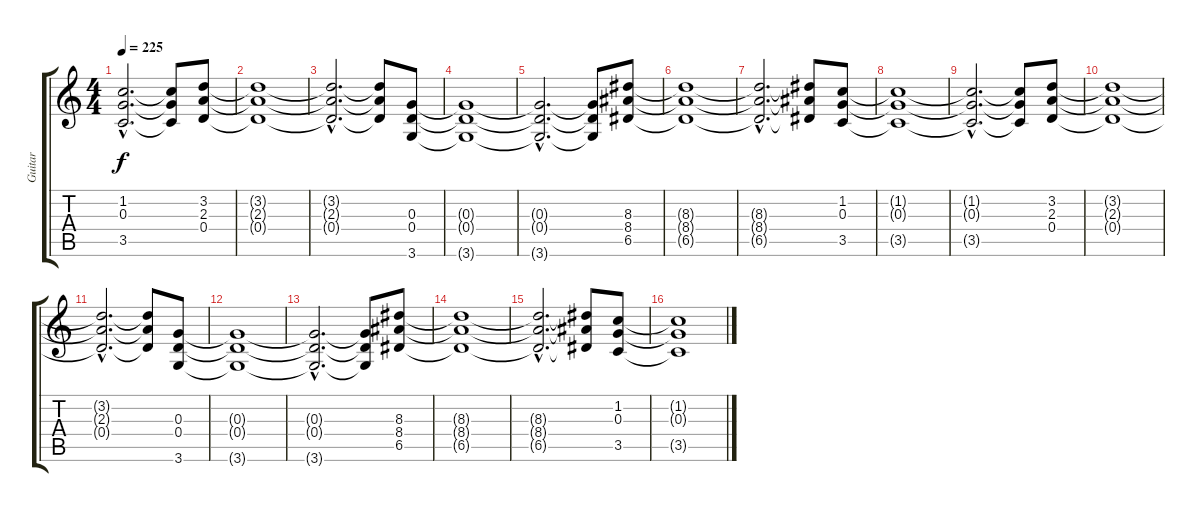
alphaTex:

\track ("Guitar" "Guitar") {instrument distortionguitar}
\staff {score tabs}
\tuning (E4 B3 G3 D3 A2 E2) {hide}
\ts (4 4)
\tempo 225
\clef g2
\ks c
(1.2{hac t} 0.3{hac t} 3.5{hac t}).2{d dy f} (1.2{t} 0.3{t} 3.5{t}).8 (3.2 2.3 0.4).8 |
(3.2{t} 2.3{t} 0.4{t}).1 |
(3.2{hac t} 2.3{hac t} 0.4{hac t}).2{d} (3.2{t} 2.3{t} 0.4{t}).8 (0.3 0.4 3.6).8 |
(0.3{t} 0.4{t} 3.6{t}).1 |
(0.3{hac t} 0.4{hac t} 3.6{hac t}).2{d} (0.3{t} 0.4{t} 3.6{t}).8 (8.3 8.4 6.5).8 |
(8.3{t} 8.4{t} 6.5{t}).1 |
(8.3{hac t} 8.4{hac t} 6.5{hac t}).2{d} (8.3{t} 8.4{t} 6.5{t}).8 (1.2 0.3 3.5).8 |
(1.2{t} 0.3{t} 3.5{t}).1 |
(1.2{hac t} 0.3{hac t} 3.5{hac t}).2{d} (1.2{t} 0.3{t} 3.5{t}).8 (3.2 2.3 0.4).8 |
(3.2{t} 2.3{t} 0.4{t}).1 |
(3.2{hac t} 2.3{hac t} 0.4{hac t}).2{d} (3.2{t} 2.3{t} 0.4{t}).8 (0.3 0.4 3.6).8 |
(0.3{t} 0.4{t} 3.6{t}).1 |
(0.3{hac t} 0.4{hac t} 3.6{hac t}).2{d} (0.3{t} 0.4{t} 3.6{t}).8 (8.3 8.4 6.5).8 |
(8.3{t} 8.4{t} 6.5{t}).1 |
(8.3{hac t} 8.4{hac t} 6.5{hac t}).2{d} (8.3{t} 8.4{t} 6.5{t}).8 (1.2 0.3 3.5).8 |
(1.2{t} 0.3{t} 3.5{t}).1
